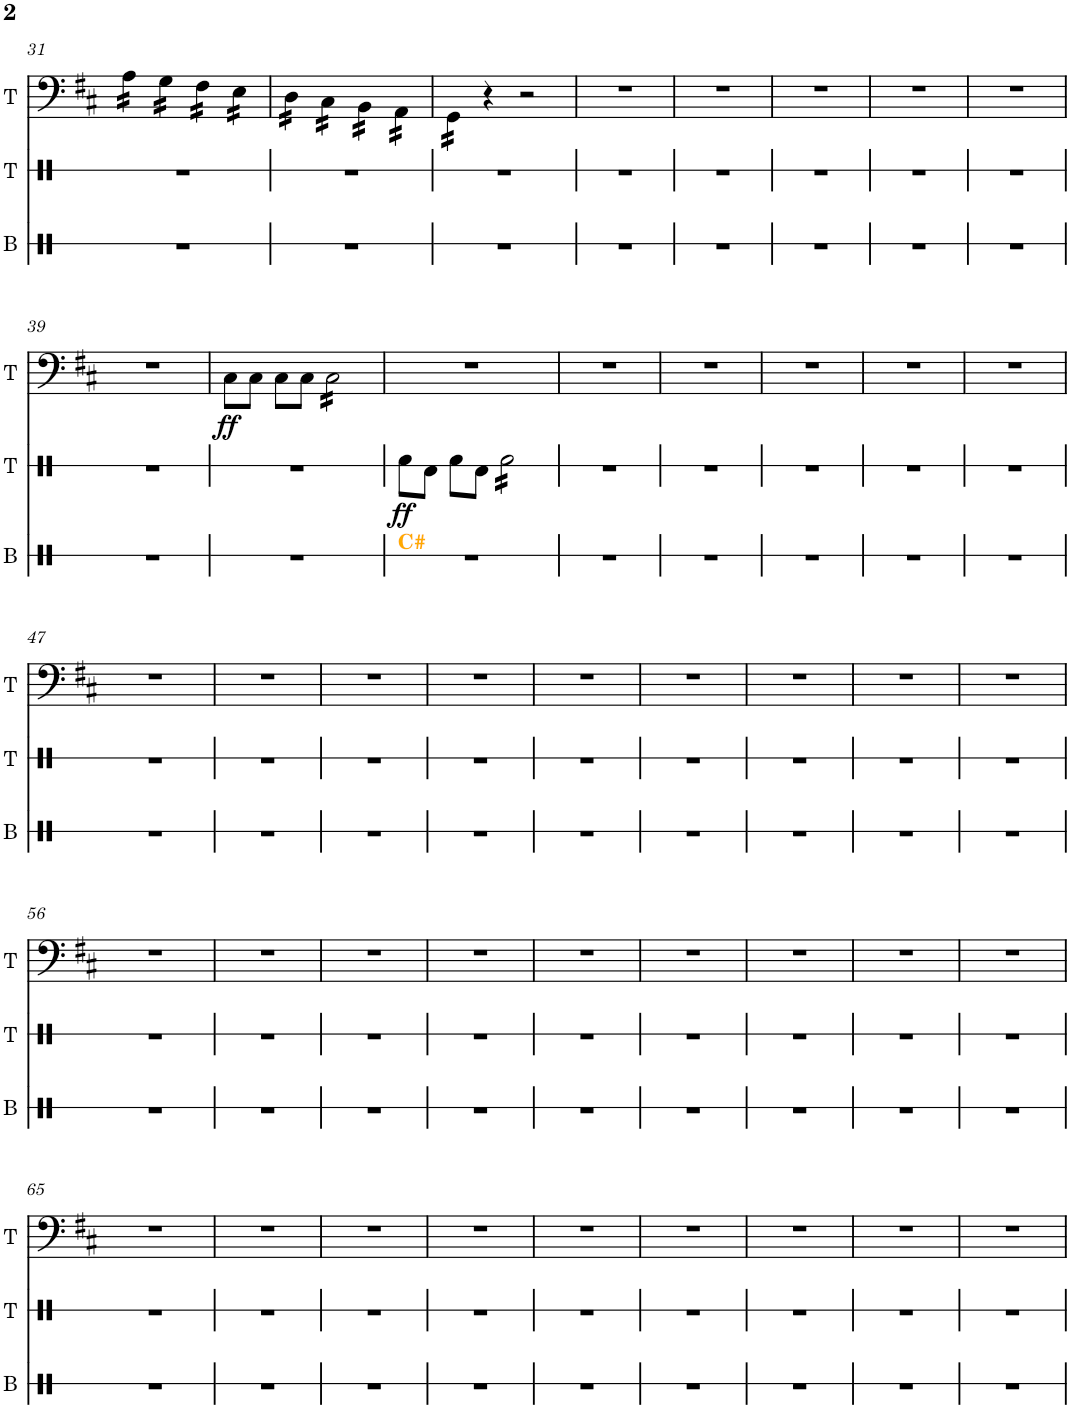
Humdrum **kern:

**kern	**kern	**dynam	**kern	**dynam
*part3	*part2	*part2	*part1	*part1
*staff3	*staff2	*staff2	*staff1	*staff1
*I"Bass	*I"Tenor (uniline)	*	*I"Tenors (tonal)	*
*I'B	*I'T	*	*I'T	*
!!LO:PB:g=z
*clefX	*clefX	*	*clefF4	*
*	*	*	*Trd1c2	*
*k[]	*k[]	*	*k[f#c#]	*
*M4/4	*M4/4	*	*M4/4	*
=31	=31	=31	=31	=31
*	*	*	*tremolo	*
1r	1r	.	16A\LL	.
.	.	.	16A\	.
.	.	.	16A\	.
.	.	.	16A\JJ	.
.	.	.	16G\LL	.
.	.	.	16G\	.
.	.	.	16G\	.
.	.	.	16G\JJ	.
.	.	.	16F#\LL	.
.	.	.	16F#\	.
.	.	.	16F#\	.
.	.	.	16F#\JJ	.
.	.	.	16E\LL	.
.	.	.	16E\	.
.	.	.	16E\	.
.	.	.	16E\JJ	.
=32	=32	=32	=32	=32
1r	1r	.	16D\LL	.
.	.	.	16D\	.
.	.	.	16D\	.
.	.	.	16D\JJ	.
.	.	.	16C#\LL	.
.	.	.	16C#\	.
.	.	.	16C#\	.
.	.	.	16C#\JJ	.
.	.	.	16BB\LL	.
.	.	.	16BB\	.
.	.	.	16BB\	.
.	.	.	16BB\JJ	.
.	.	.	16AA\LL	.
.	.	.	16AA\	.
.	.	.	16AA\	.
.	.	.	16AA\JJ	.
=33	=33	=33	=33	=33
1r	1r	.	16GG\LL	.
.	.	.	16GG\	.
.	.	.	16GG\	.
.	.	.	16GG\JJ	.
*	*	*	*Xtremolo	*
.	.	.	4r	.
.	.	.	2r	.
=34	=34	=34	=34	=34
1r	1r	.	1r	.
=35	=35	=35	=35	=35
1r	1r	.	1r	.
=36	=36	=36	=36	=36
1r	1r	.	1r	.
=37	=37	=37	=37	=37
1r	1r	.	1r	.
=38	=38	=38	=38	=38
1r	1r	.	1r	.
!!LO:LB:g=z
=39	=39	=39	=39	=39
1r	1r	.	1r	.
=40	=40	=40	=40	=40
!	!	!	!	!LO:DY:b
1r	1r	.	8C#\L	ff
.	.	.	8C#\J	.
.	.	.	8C#\L	.
.	.	.	8C#\J	.
*	*	*	*tremolo	*
.	.	.	16C#\LL	.
.	.	.	16C#\	.
.	.	.	16C#\	.
.	.	.	16C#\	.
.	.	.	16C#\	.
.	.	.	16C#\	.
.	.	.	16C#\	.
.	.	.	16C#\JJ	.
*	*	*	*Xtremolo	*
=41	=41	=41	=41	=41
!	!LO:TX:b:B:color=#FFAA00:t=C#	!	!	!
!	!	!LO:DY:b	!	!
1r	8Rf\L	ff	1r	.
.	8Rd\J	.	.	.
.	8Rf\L	.	.	.
.	8Rd\J	.	.	.
*	*tremolo	*	*	*
.	16Rf\LL	.	.	.
.	16Rf\	.	.	.
.	16Rf\	.	.	.
.	16Rf\	.	.	.
.	16Rf\	.	.	.
.	16Rf\	.	.	.
.	16Rf\	.	.	.
.	16Rf\JJ	.	.	.
*	*Xtremolo	*	*	*
=42	=42	=42	=42	=42
1r	1r	.	1r	.
=43	=43	=43	=43	=43
1r	1r	.	1r	.
=44	=44	=44	=44	=44
1r	1r	.	1r	.
=45	=45	=45	=45	=45
1r	1r	.	1r	.
=46	=46	=46	=46	=46
1r	1r	.	1r	.
!!LO:LB:g=z
=47	=47	=47	=47	=47
1r	1r	.	1r	.
=48	=48	=48	=48	=48
1r	1r	.	1r	.
=49	=49	=49	=49	=49
1r	1r	.	1r	.
=50	=50	=50	=50	=50
1r	1r	.	1r	.
=51	=51	=51	=51	=51
1r	1r	.	1r	.
=52	=52	=52	=52	=52
1r	1r	.	1r	.
=53	=53	=53	=53	=53
1r	1r	.	1r	.
=54	=54	=54	=54	=54
1r	1r	.	1r	.
=55	=55	=55	=55	=55
1r	1r	.	1r	.
!!LO:LB:g=z
=56	=56	=56	=56	=56
1r	1r	.	1r	.
=57	=57	=57	=57	=57
1r	1r	.	1r	.
=58	=58	=58	=58	=58
1r	1r	.	1r	.
=59	=59	=59	=59	=59
1r	1r	.	1r	.
=60	=60	=60	=60	=60
1r	1r	.	1r	.
=61	=61	=61	=61	=61
1r	1r	.	1r	.
=62	=62	=62	=62	=62
1r	1r	.	1r	.
=63	=63	=63	=63	=63
1r	1r	.	1r	.
=64	=64	=64	=64	=64
1r	1r	.	1r	.
!!LO:LB:g=z
=65	=65	=65	=65	=65
1r	1r	.	1r	.
=66	=66	=66	=66	=66
1r	1r	.	1r	.
=67	=67	=67	=67	=67
1r	1r	.	1r	.
=68	=68	=68	=68	=68
1r	1r	.	1r	.
=69	=69	=69	=69	=69
1r	1r	.	1r	.
=70	=70	=70	=70	=70
1r	1r	.	1r	.
=71	=71	=71	=71	=71
1r	1r	.	1r	.
=72	=72	=72	=72	=72
1r	1r	.	1r	.
=73	=73	=73	=73	=73
1r	1r	.	1r	.
=	=	=	=	=
*-	*-	*-	*-	*-
